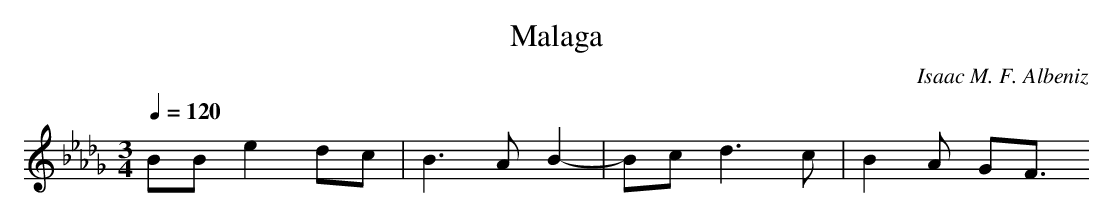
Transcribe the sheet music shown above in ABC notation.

X:1
T: Malaga
C: Isaac M. F. Albeniz
M: 3/4
L: 1/16
Q:1/4=120
K:Db % 5 flats
B2B2e4d2c2| \
B6 A2B4-| \
B2c4<d4c2| \
B4A2 G2F3
